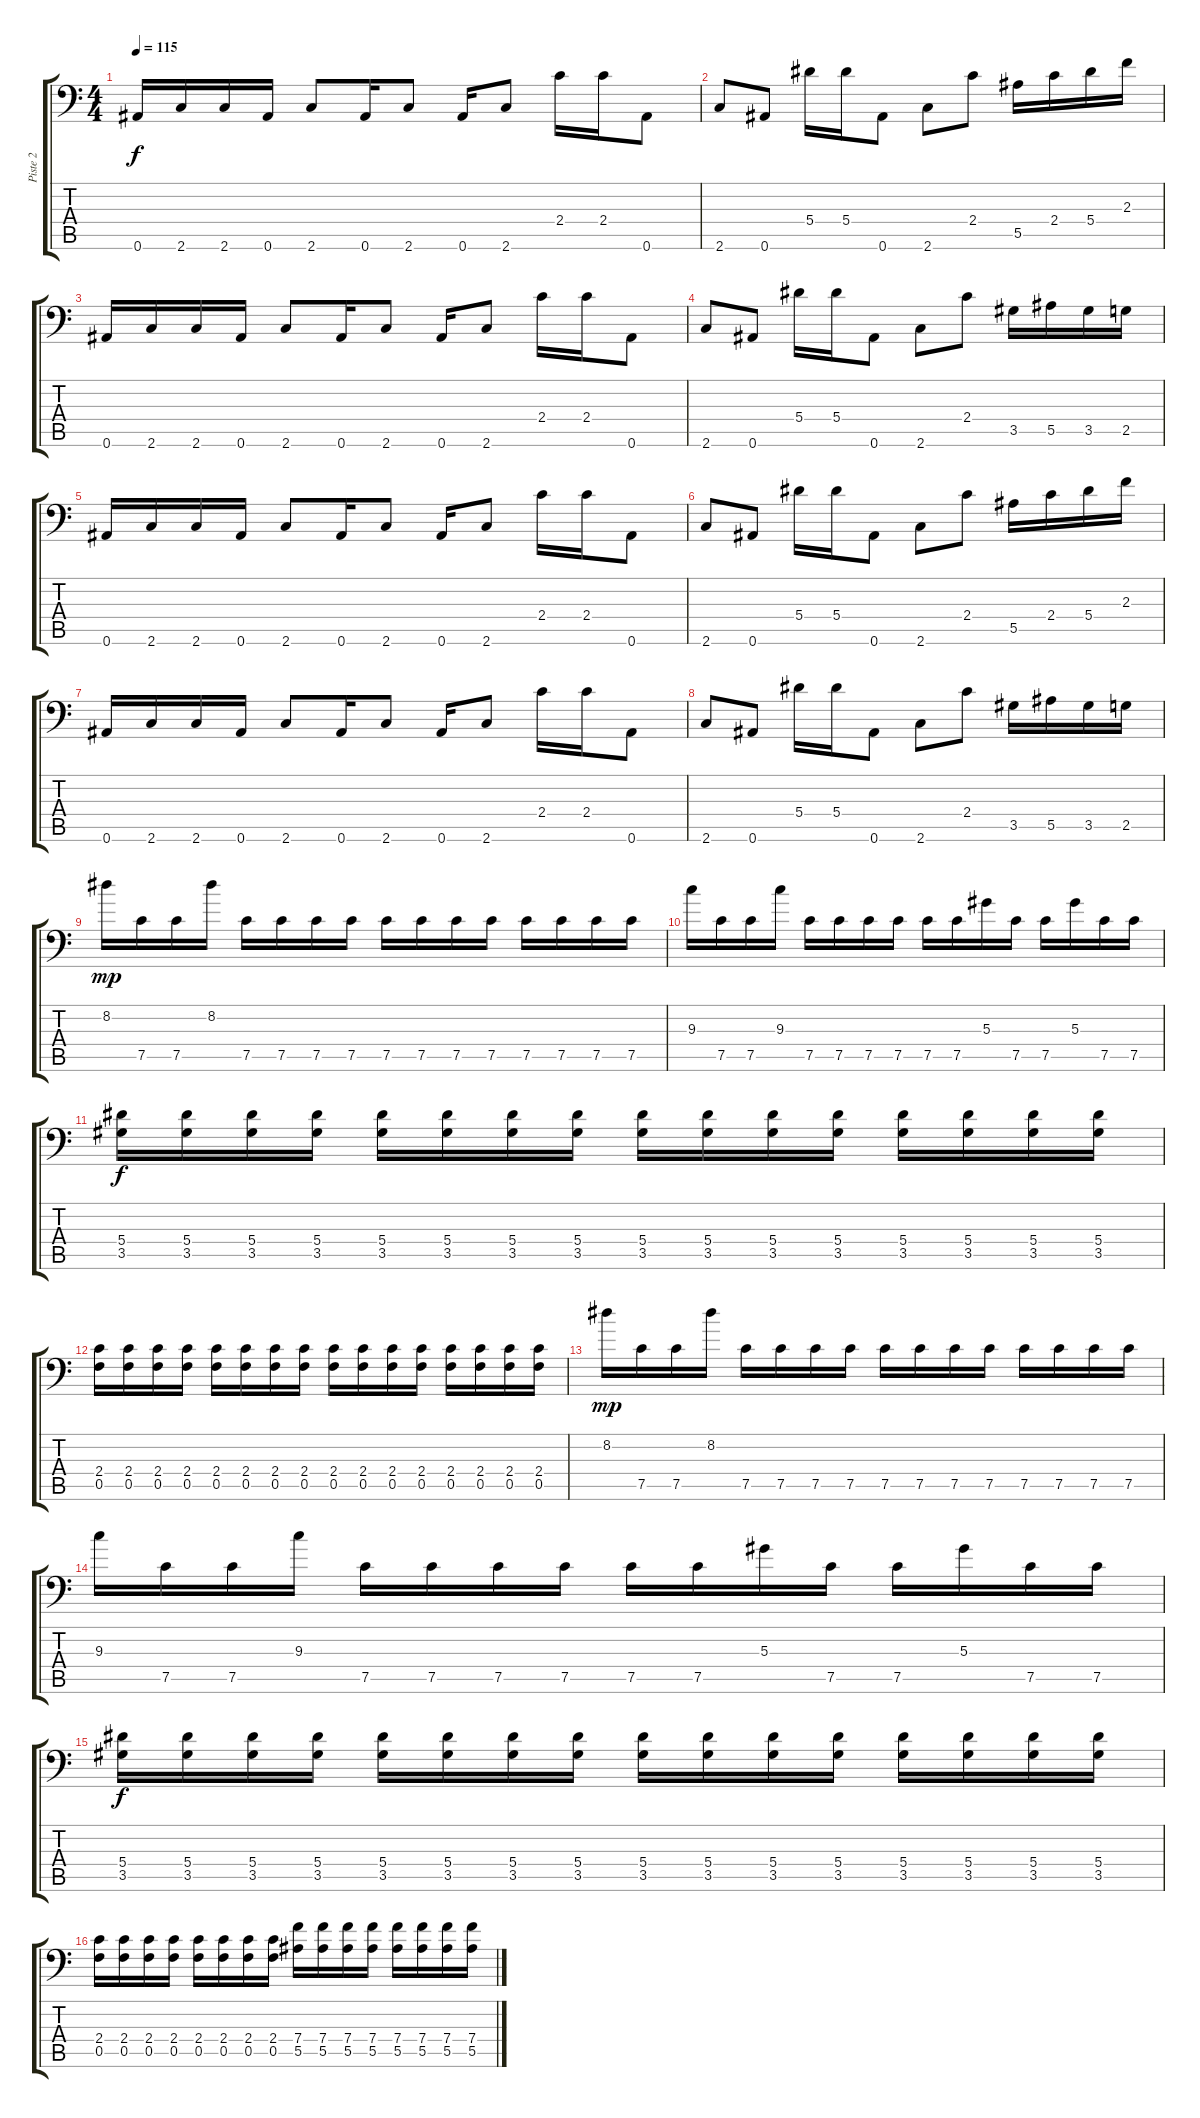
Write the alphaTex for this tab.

\track ("Piste 2" "Piste 2") {instrument distortionguitar}
\staff {score tabs}
\tuning (C4 G3 Eb3 Bb2 F2 Bb1) {hide}
\ts (4 4)
\tempo 115
\clef f4
\ks c
0.6.16{dy f instrument distortionguitar} 2.6.16 2.6.16 0.6.16 2.6.8 0.6.16 2.6.8 0.6.16 2.6.8 2.4.16 2.4.16 0.6.8 |
2.6.8 0.6.8 5.4.16 5.4.16 0.6.8 2.6.8 2.4.8 5.5.16 2.4.16 5.4.16 2.3.16 |
0.6.16 2.6.16 2.6.16 0.6.16 2.6.8 0.6.16 2.6.8 0.6.16 2.6.8 2.4.16 2.4.16 0.6.8 |
2.6.8 0.6.8 5.4.16 5.4.16 0.6.8 2.6.8 2.4.8 3.5.16 5.5.16 3.5.16 2.5.16 |
0.6.16 2.6.16 2.6.16 0.6.16 2.6.8 0.6.16 2.6.8 0.6.16 2.6.8 2.4.16 2.4.16 0.6.8 |
2.6.8 0.6.8 5.4.16 5.4.16 0.6.8 2.6.8 2.4.8 5.5.16 2.4.16 5.4.16 2.3.16 |
0.6.16 2.6.16 2.6.16 0.6.16 2.6.8 0.6.16 2.6.8 0.6.16 2.6.8 2.4.16 2.4.16 0.6.8 |
2.6.8 0.6.8 5.4.16 5.4.16 0.6.8 2.6.8 2.4.8 3.5.16 5.5.16 3.5.16 2.5.16 |
8.2.16{dy mp} 7.5.16 7.5.16 8.2.16 7.5.16 7.5.16 7.5.16 7.5.16 7.5.16 7.5.16 7.5.16 7.5.16 7.5.16 7.5.16 7.5.16 7.5.16 |
9.3.16 7.5.16 7.5.16 9.3.16 7.5.16 7.5.16 7.5.16 7.5.16 7.5.16 7.5.16 5.3.16 7.5.16 7.5.16 5.3.16 7.5.16 7.5.16 |
(5.4 3.5).16{dy f} (5.4 3.5).16 (5.4 3.5).16 (5.4 3.5).16 (5.4 3.5).16 (5.4 3.5).16 (5.4 3.5).16 (5.4 3.5).16 (5.4 3.5).16 (5.4 3.5).16 (5.4 3.5).16 (5.4 3.5).16 (5.4 3.5).16 (5.4 3.5).16 (5.4 3.5).16 (5.4 3.5).16 |
(2.4 0.5).16 (2.4 0.5).16 (2.4 0.5).16 (2.4 0.5).16 (2.4 0.5).16 (2.4 0.5).16 (2.4 0.5).16 (2.4 0.5).16 (2.4 0.5).16 (2.4 0.5).16 (2.4 0.5).16 (2.4 0.5).16 (2.4 0.5).16 (2.4 0.5).16 (2.4 0.5).16 (2.4 0.5).16 |
8.2.16{dy mp} 7.5.16 7.5.16 8.2.16 7.5.16 7.5.16 7.5.16 7.5.16 7.5.16 7.5.16 7.5.16 7.5.16 7.5.16 7.5.16 7.5.16 7.5.16 |
9.3.16 7.5.16 7.5.16 9.3.16 7.5.16 7.5.16 7.5.16 7.5.16 7.5.16 7.5.16 5.3.16 7.5.16 7.5.16 5.3.16 7.5.16 7.5.16 |
(5.4 3.5).16{dy f} (5.4 3.5).16 (5.4 3.5).16 (5.4 3.5).16 (5.4 3.5).16 (5.4 3.5).16 (5.4 3.5).16 (5.4 3.5).16 (5.4 3.5).16 (5.4 3.5).16 (5.4 3.5).16 (5.4 3.5).16 (5.4 3.5).16 (5.4 3.5).16 (5.4 3.5).16 (5.4 3.5).16 |
(2.4 0.5).16 (2.4 0.5).16 (2.4 0.5).16 (2.4 0.5).16 (2.4 0.5).16 (2.4 0.5).16 (2.4 0.5).16 (2.4 0.5).16 (7.4 5.5).16 (7.4 5.5).16 (7.4 5.5).16 (7.4 5.5).16 (7.4 5.5).16 (7.4 5.5).16 (7.4 5.5).16 (7.4 5.5).16
